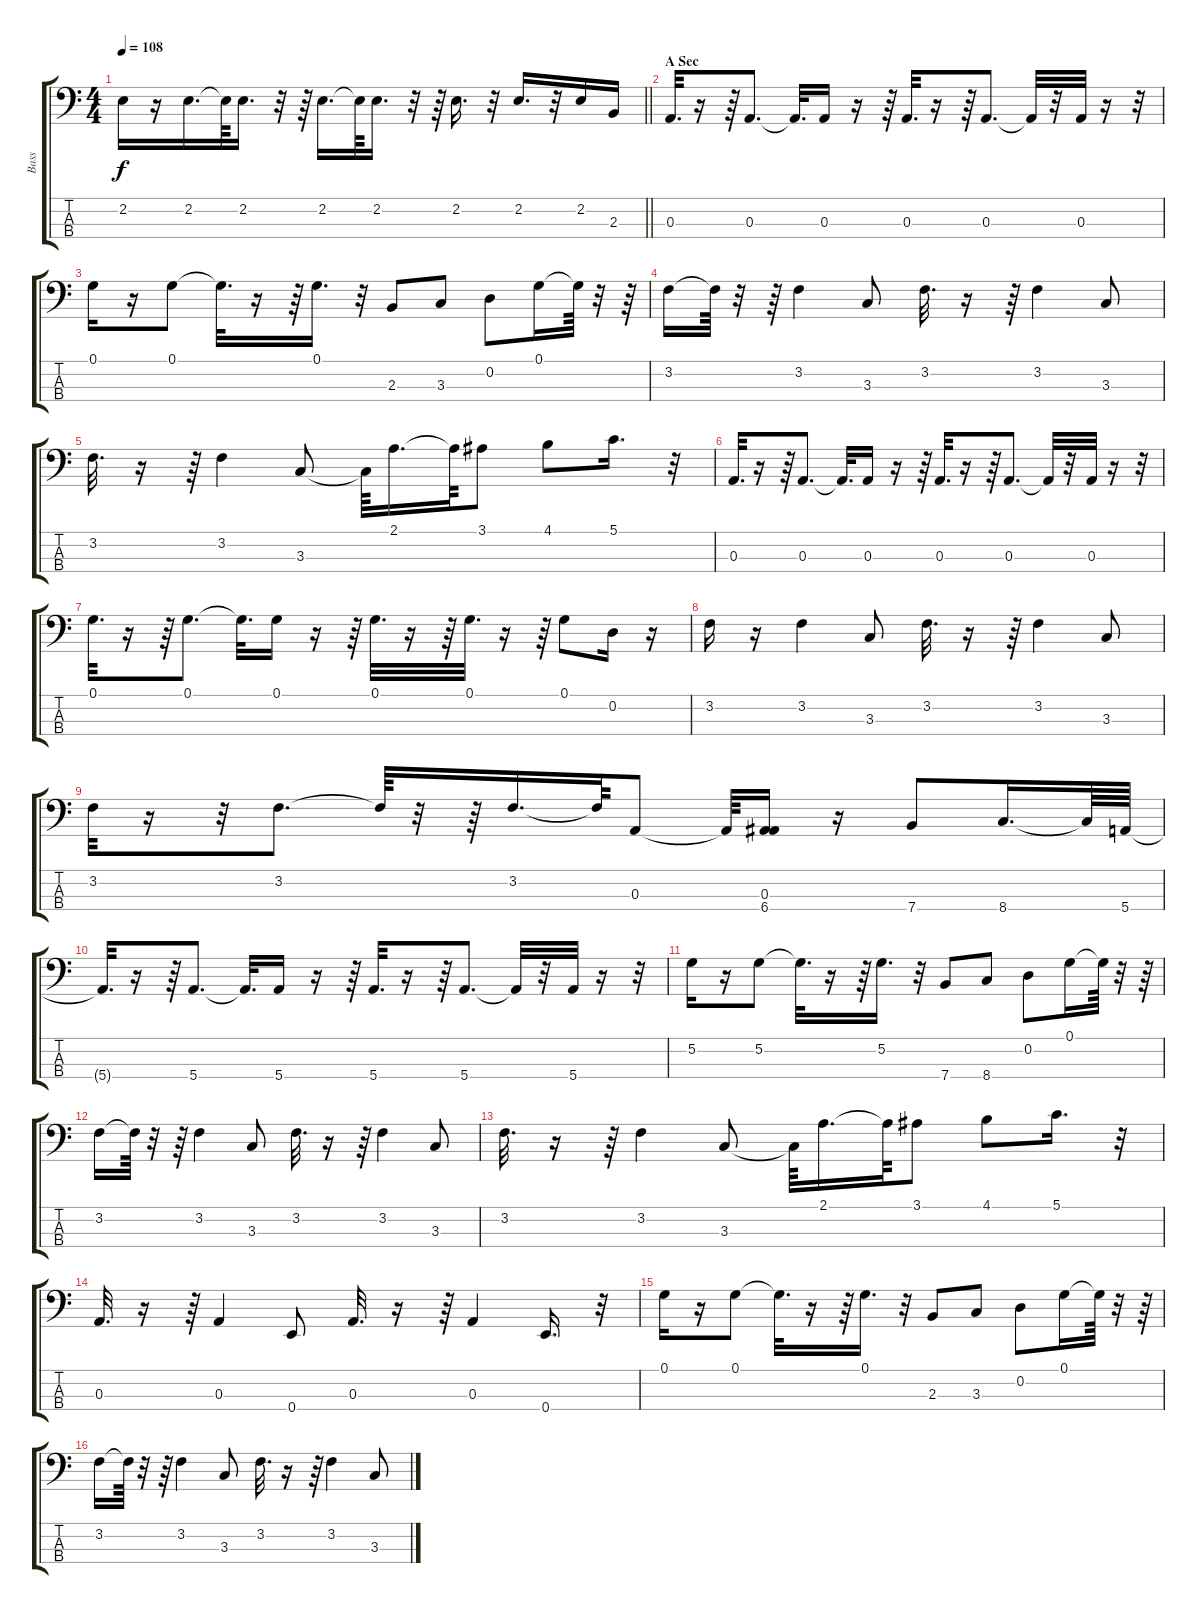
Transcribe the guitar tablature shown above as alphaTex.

\track ("Bass" "Bass") {instrument electricbasspick}
\staff {score tabs}
\tuning (G2 D2 A1 E1) {hide}
\ts (4 4)
\tempo 108
\clef f4
\barLineRight lightlight
\ks c
2.2{t}.16{dy f} r.16 2.2.16{d} 2.2{t}.64 2.2.16{d} r.32 r.64 2.2.16{d} 2.2{t}.64 2.2.16{d} r.32 r.64 2.2.16{d} r.32 2.2.16{d} r.32 2.2.16 2.3.16 |
\section ("" "A Sec")
0.3.32{d} r.16 r.64 0.3.8{d} 0.3{t}.32{d} 0.3.16 r.16 r.64 0.3.32{d} r.16 r.64 0.3.8{d} 0.3{t}.32 r.32 0.3.32 r.16 r.32 |
0.1.16 r.16 0.1.8 0.1{t}.32{d} r.16 r.64 0.1.16{d} r.32 2.3.8 3.3.8 0.2.8 0.1.16 0.1{t}.64 r.32 r.64 |
3.2.16 3.2{t}.64 r.32 r.64 3.2.4 3.3.8 3.2.32{d} r.16 r.64 3.2.4 3.3.8 |
3.2.32{d} r.16 r.64 3.2.4 3.3.8 3.3{t}.64 2.1.16{d} 2.1{t}.64 3.1.8 4.1.8 5.1.16{d} r.32 |
0.3.32{d} r.16 r.64 0.3.8{d} 0.3{t}.32{d} 0.3.16 r.16 r.64 0.3.32{d} r.16 r.64 0.3.8{d} 0.3{t}.32 r.32 0.3.32 r.16 r.32 |
0.1.32{d} r.16 r.64 0.1.8{d} 0.1{t}.32{d} 0.1.16 r.16 r.64 0.1.32{d} r.16 r.64 0.1.32{d} r.16 r.64 0.1.8 0.2.16 r.16 |
3.2.16 r.16 3.2.4 3.3.8 3.2.32{d} r.16 r.64 3.2.4 3.3.8 |
3.2.32 r.16 r.32 3.2.8{d} 3.2{t}.64 r.32 r.64 3.2.16{d} 3.2{t}.64 0.3.8 0.3{t}.64 (0.3 6.4).16 r.16 7.4.8 8.4.16{d} 8.4{t}.64 5.4.64 |
5.4{t}.32{d} r.16 r.64 5.4.8{d} 5.4{t}.32{d} 5.4.16 r.16 r.64 5.4.32{d} r.16 r.64 5.4.8{d} 5.4{t}.32 r.32 5.4.32 r.16 r.32 |
5.2.16 r.16 5.2.8 5.2{t}.32{d} r.16 r.64 5.2.16{d} r.32 7.4.8 8.4.8 0.2.8 0.1.16 0.1{t}.64 r.32 r.64 |
3.2.16 3.2{t}.64 r.32 r.64 3.2.4 3.3.8 3.2.32{d} r.16 r.64 3.2.4 3.3.8 |
3.2.32{d} r.16 r.64 3.2.4 3.3.8 3.3{t}.64 2.1.16{d} 2.1{t}.64 3.1.8 4.1.8 5.1.16{d} r.32 |
0.3.32{d} r.16 r.64 0.3.4 0.4.8 0.3.32{d} r.16 r.64 0.3.4 0.4.16{d} r.32 |
0.1.16 r.16 0.1.8 0.1{t}.32{d} r.16 r.64 0.1.16{d} r.32 2.3.8 3.3.8 0.2.8 0.1.16 0.1{t}.64 r.32 r.64 |
3.2.16 3.2{t}.64 r.32 r.64 3.2.4 3.3.8 3.2.32{d} r.16 r.64 3.2.4 3.3.8
